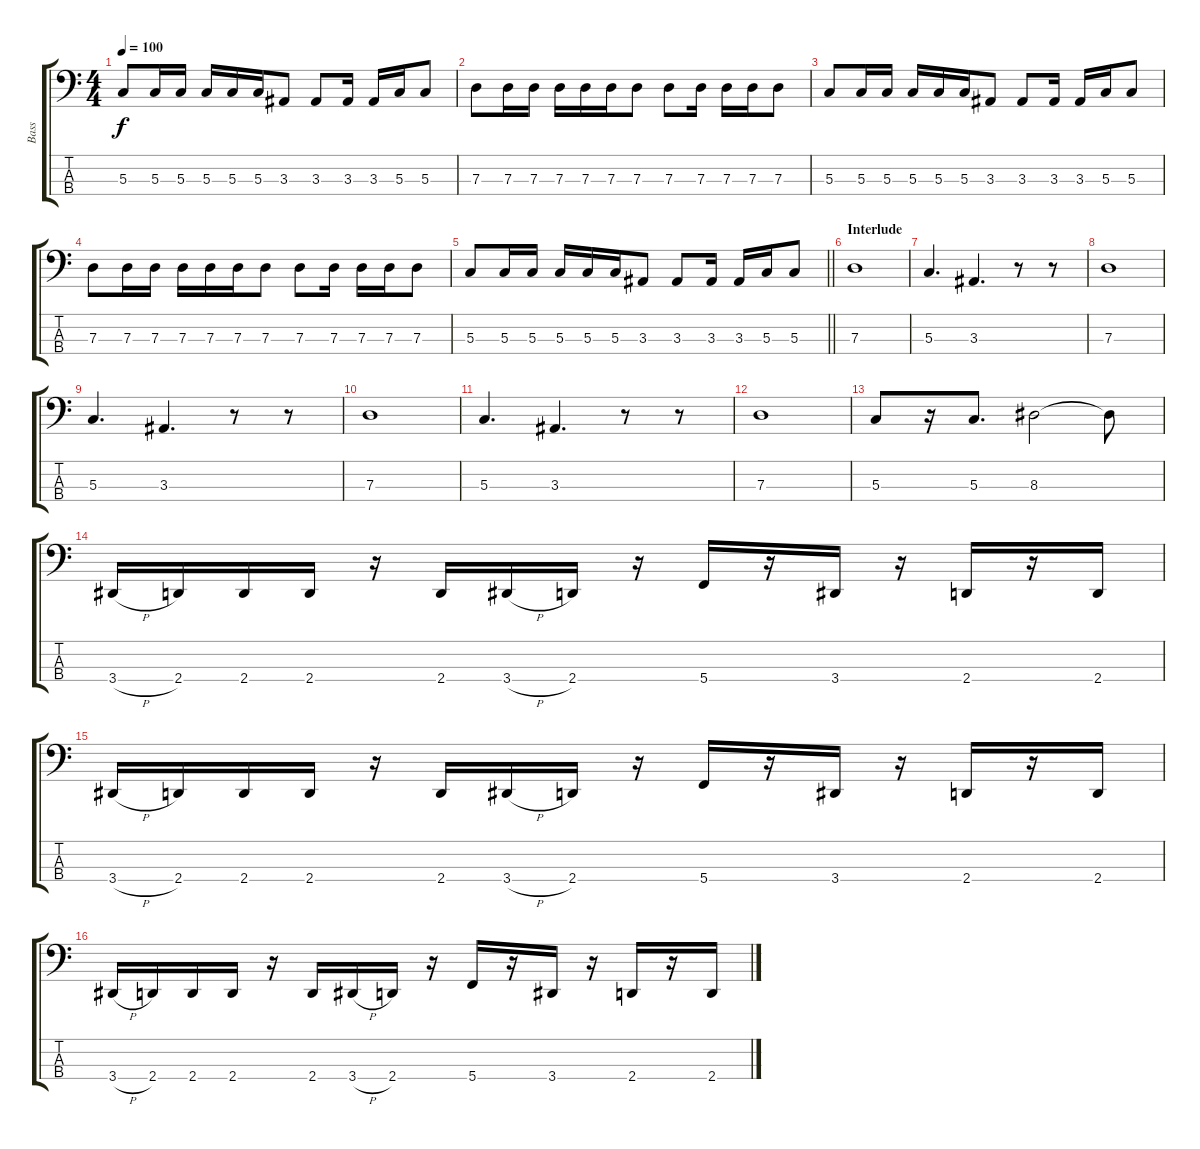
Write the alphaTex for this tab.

\track ("Bass" "Bass") {instrument electricbassfinger}
\staff {score tabs}
\tuning (F2 C2 G1 C1) {hide}
\ts (4 4)
\tempo 100
\clef f4
\ks c
5.3.8{dy f} 5.3.16 5.3.16 5.3.16 5.3.16 5.3.16 3.3.8 3.3.8 3.3.16 3.3.16 5.3.16 5.3.8 |
7.3.8 7.3.16 7.3.16 7.3.16 7.3.16 7.3.16 7.3.8 7.3.8 7.3.16 7.3.16 7.3.16 7.3.8 |
5.3.8 5.3.16 5.3.16 5.3.16 5.3.16 5.3.16 3.3.8 3.3.8 3.3.16 3.3.16 5.3.16 5.3.8 |
7.3.8 7.3.16 7.3.16 7.3.16 7.3.16 7.3.16 7.3.8 7.3.8 7.3.16 7.3.16 7.3.16 7.3.8 |
\barLineRight lightlight
5.3.8 5.3.16 5.3.16 5.3.16 5.3.16 5.3.16 3.3.8 3.3.8 3.3.16 3.3.16 5.3.16 5.3.8 |
\section ("" "Interlude")
7.3.1 |
5.3.4{d} 3.3.4{d} r.8 r.8 |
7.3.1 |
5.3.4{d} 3.3.4{d} r.8 r.8 |
7.3.1 |
5.3.4{d} 3.3.4{d} r.8 r.8 |
7.3.1 |
5.3.8 r.16 5.3.8{d} 8.3.2 8.3{t}.8 |
3.4{h}.16 2.4.16 2.4.16 2.4.16 r.16 2.4.16 3.4{h}.16 2.4.16 r.16 5.4.16 r.16 3.4.16 r.16 2.4.16 r.16 2.4.16 |
3.4{h}.16 2.4.16 2.4.16 2.4.16 r.16 2.4.16 3.4{h}.16 2.4.16 r.16 5.4.16 r.16 3.4.16 r.16 2.4.16 r.16 2.4.16 |
3.4{h}.16 2.4.16 2.4.16 2.4.16 r.16 2.4.16 3.4{h}.16 2.4.16 r.16 5.4.16 r.16 3.4.16 r.16 2.4.16 r.16 2.4.16
